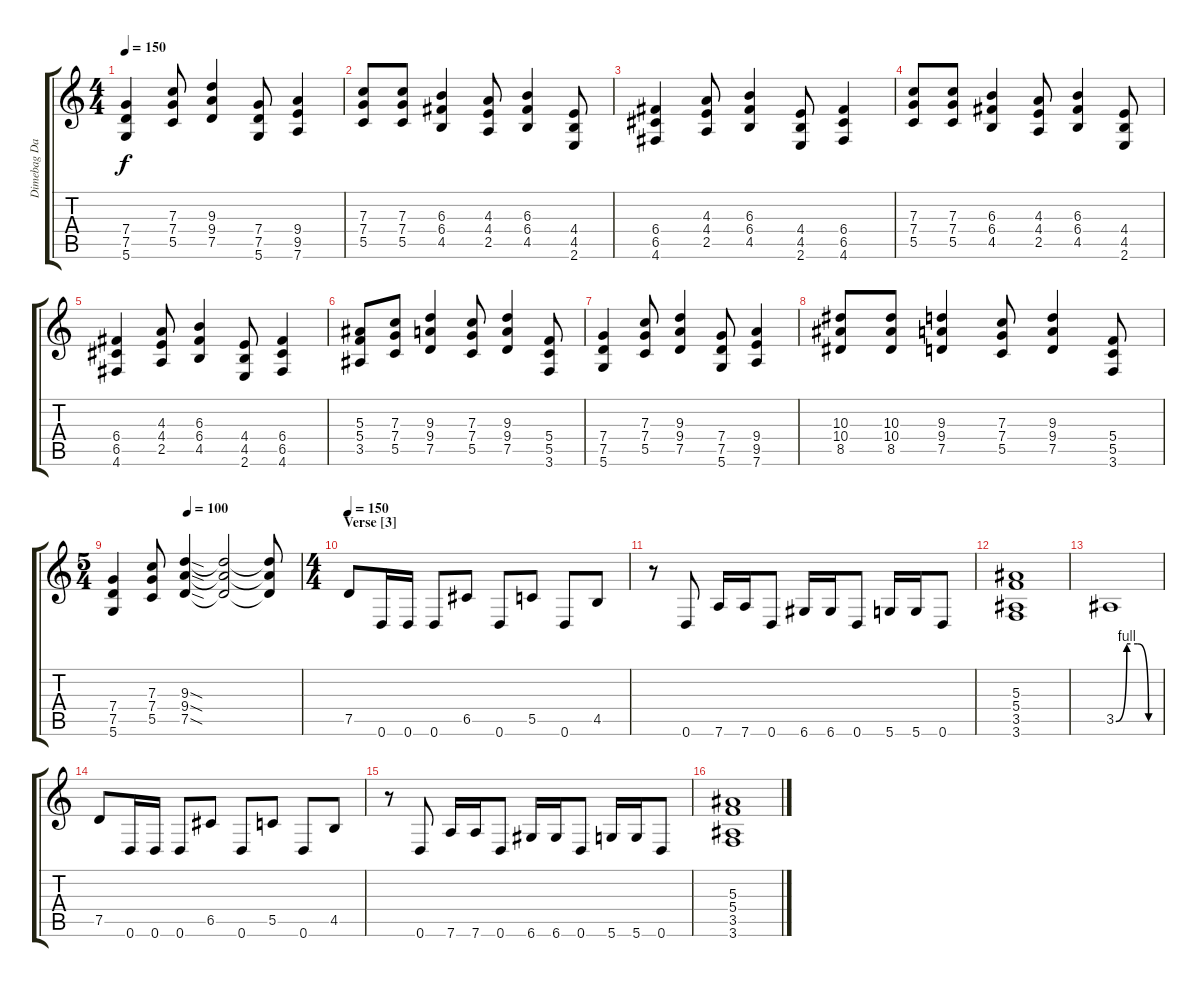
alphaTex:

\track ("Dimebag Darrell # 2" "Dimebag Da") {instrument distortionguitar}
\staff {score tabs}
\tuning (D4 A3 F3 C3 G2 D2) {hide}
\ts (4 4)
\tempo 150
\clef g2
\ks c
(7.4 7.5 5.6).4{dy f} (7.3 7.4 5.5).8 (9.3 9.4 7.5).4 (7.4 7.5 5.6).8 (9.4 9.5 7.6).4 |
(7.3 7.4 5.5).8 (7.3 7.4 5.5).8 (6.3 6.4 4.5).4 (4.3 4.4 2.5).8 (6.3 6.4 4.5).4 (4.4 4.5 2.6).8 |
(6.4 6.5 4.6).4 (4.3 4.4 2.5).8 (6.3 6.4 4.5).4 (4.4 4.5 2.6).8 (6.4 6.5 4.6).4 |
(7.3 7.4 5.5).8 (7.3 7.4 5.5).8 (6.3 6.4 4.5).4 (4.3 4.4 2.5).8 (6.3 6.4 4.5).4 (4.4 4.5 2.6).8 |
(6.4 6.5 4.6).4 (4.3 4.4 2.5).8 (6.3 6.4 4.5).4 (4.4 4.5 2.6).8 (6.4 6.5 4.6).4 |
(5.3 5.4 3.5).8 (7.3 7.4 5.5).8 (9.3 9.4 7.5).4 (7.3 7.4 5.5).8 (9.3 9.4 7.5).4 (5.4 5.5 3.6).8 |
(7.4 7.5 5.6).4 (7.3 7.4 5.5).8 (9.3 9.4 7.5).4 (7.4 7.5 5.6).8 (9.4 9.5 7.6).4 |
(10.3 10.4 8.5).8 (10.3 10.4 8.5).8 (9.3 9.4 7.5).4 (7.3 7.4 5.5).8 (9.3 9.4 7.5).4 (5.4 5.5 3.6).8 |
\ts (5 4)
\tempo (100 0.4)
(7.4 7.5 5.6).4 (7.3 7.4 5.5).8 (9.3{sod} 9.4{sod} 7.5{sod}).4 (9.3{t} 9.4{t} 7.5{t}).2 (9.3{t} 9.4{t} 7.5{t}).8 |
\ts (4 4)
\section ("" "Verse [3]")
\tempo 150
7.5.8 0.6.16 0.6.16 0.6.8 6.5.8 0.6.8 5.5.8 0.6.8 4.5.8 |
r.8 0.6.8 7.6.16 7.6.16 0.6.8 6.6.16 6.6.16 0.6.8 5.6.16 5.6.16 0.6.8 |
(5.3 5.4 3.5 3.6).1 |
3.5{be (custom 0 0 15 4 30 4 45 0 60 0)}.1 |
7.5.8 0.6.16 0.6.16 0.6.8 6.5.8 0.6.8 5.5.8 0.6.8 4.5.8 |
r.8 0.6.8 7.6.16 7.6.16 0.6.8 6.6.16 6.6.16 0.6.8 5.6.16 5.6.16 0.6.8 |
(5.3 5.4 3.5 3.6).1
